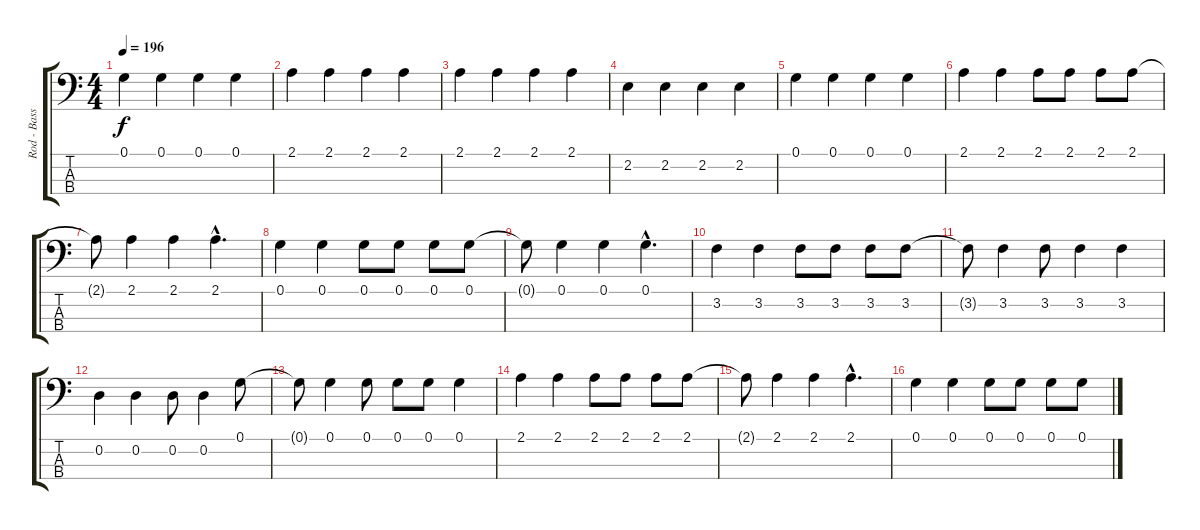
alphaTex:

\track ("Rod - Bass" "Rod - Bass") {instrument electricbasspick}
\staff {score tabs}
\tuning (G2 D2 A1 E1) {hide}
\ts (4 4)
\tempo 196
\clef f4
\ks c
0.1.4{dy f} 0.1.4 0.1.4 0.1.4 |
2.1.4 2.1.4 2.1.4 2.1.4 |
2.1.4 2.1.4 2.1.4 2.1.4 |
2.2.4 2.2.4 2.2.4 2.2.4 |
0.1.4 0.1.4 0.1.4 0.1.4 |
2.1.4 2.1.4 2.1.8 2.1.8 2.1.8 2.1.8 |
2.1{t}.8 2.1.4 2.1.4 2.1{hac}.4{d} |
0.1.4 0.1.4 0.1.8 0.1.8 0.1.8 0.1.8 |
0.1{t}.8 0.1.4 0.1.4 0.1{hac}.4{d} |
3.2.4 3.2.4 3.2.8 3.2.8 3.2.8 3.2.8 |
3.2{t}.8 3.2.4 3.2.8 3.2.4 3.2.4 |
0.2.4 0.2.4 0.2.8 0.2.4 0.1.8 |
0.1{t}.8 0.1.4 0.1.8 0.1.8 0.1.8 0.1.4 |
2.1.4 2.1.4 2.1.8 2.1.8 2.1.8 2.1.8 |
2.1{t}.8 2.1.4 2.1.4 2.1{hac}.4{d} |
0.1.4 0.1.4 0.1.8 0.1.8 0.1.8 0.1.8
